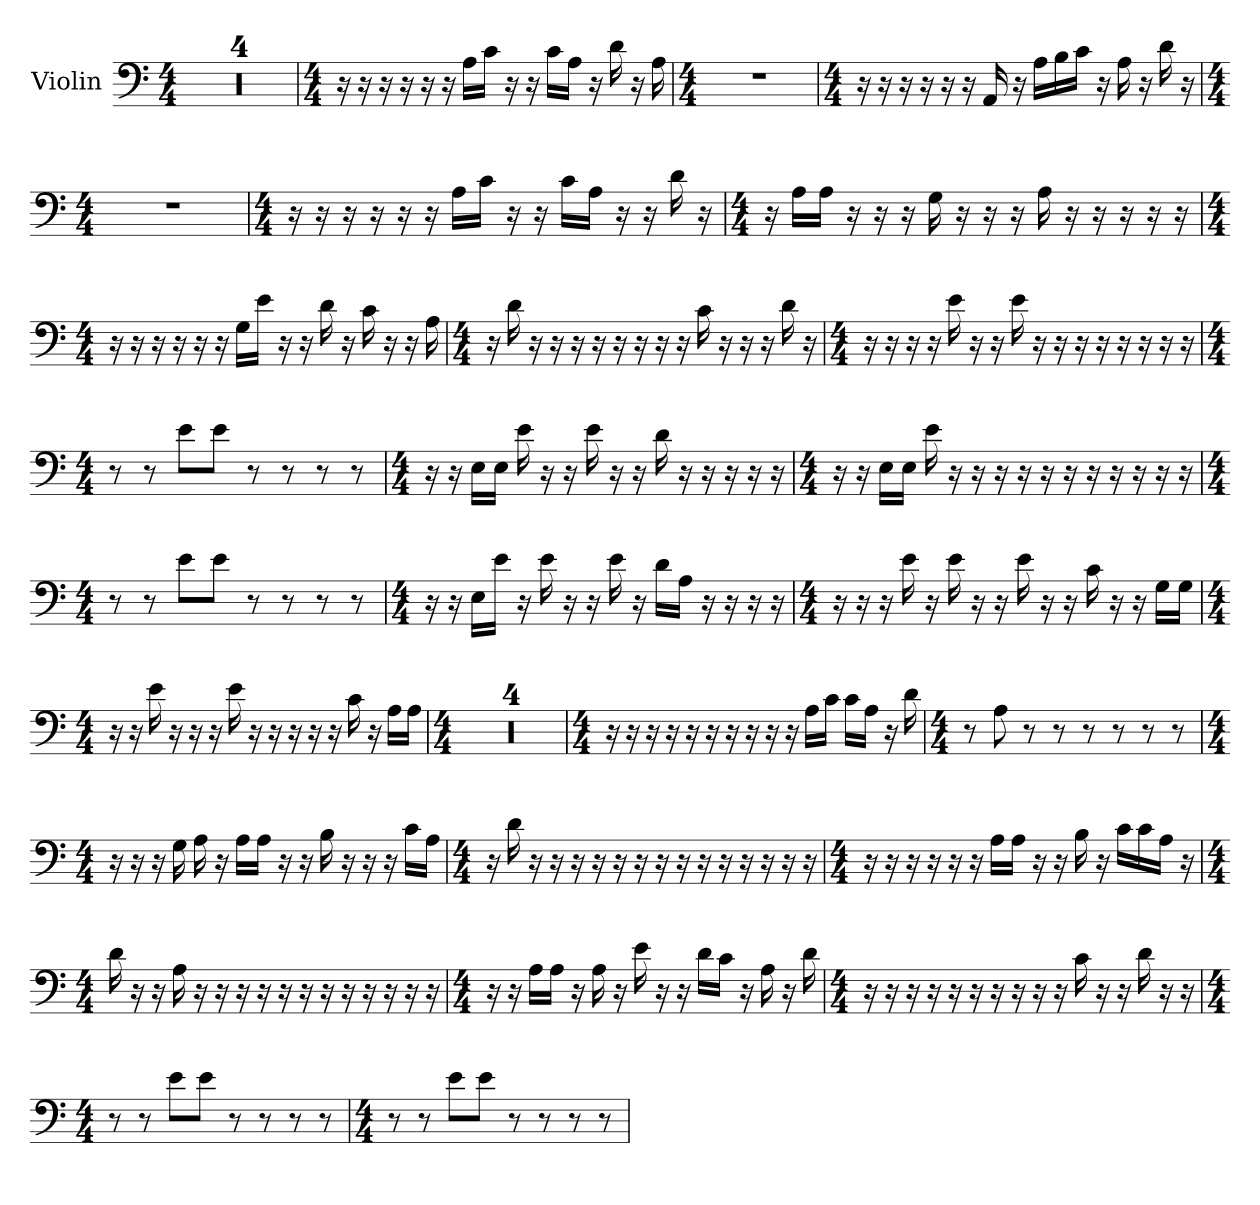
**kern
*part1
*staff1
*I"Violin
*I'Vln
*M4/4
=
1r
=
*M4/4
1r
=
*M4/4
1r
=
*M4/4
1r
=
*M4/4
16r
16r
16r
16r
16r
16r
16ALL
16cJJ
16r
16r
16cLL
16AJJ
16r
16d
16r
16A
=
*M4/4
1r
=
*M4/4
16r
16r
16r
16r
16r
16r
16AA
16r
16ALL
16B
16cJJ
16r
16A
16r
16d
16r
=
*M4/4
1r
=
*M4/4
16r
16r
16r
16r
16r
16r
16ALL
16cJJ
16r
16r
16cLL
16AJJ
16r
16r
16d
16r
=
*M4/4
16r
16ALL
16AJJ
16r
16r
16r
16G
16r
16r
16r
16A
16r
16r
16r
16r
16r
=
*M4/4
16r
16r
16r
16r
16r
16r
16GLL
16eJJ
16r
16r
16d
16r
16c
16r
16r
16A
=
*M4/4
16r
16d
16r
16r
16r
16r
16r
16r
16r
16r
16c
16r
16r
16r
16d
16r
=
*M4/4
16r
16r
16r
16r
16e
16r
16r
16e
16r
16r
16r
16r
16r
16r
16r
16r
=
*M4/4
8r
8r
8eL
8eJ
8r
8r
8r
8r
=
*M4/4
16r
16r
16ELL
16EJJ
16e
16r
16r
16e
16r
16r
16d
16r
16r
16r
16r
16r
=
*M4/4
16r
16r
16ELL
16EJJ
16e
16r
16r
16r
16r
16r
16r
16r
16r
16r
16r
16r
=
*M4/4
8r
8r
8eL
8eJ
8r
8r
8r
8r
=
*M4/4
16r
16r
16ELL
16eJJ
16r
16e
16r
16r
16e
16r
16dLL
16AJJ
16r
16r
16r
16r
=
*M4/4
16r
16r
16r
16e
16r
16e
16r
16r
16e
16r
16r
16c
16r
16r
16GLL
16GJJ
=
*M4/4
16r
16r
16e
16r
16r
16r
16e
16r
16r
16r
16r
16r
16c
16r
16ALL
16AJJ
=
*M4/4
1r
=
*M4/4
1r
=
*M4/4
1r
=
*M4/4
1r
=
*M4/4
16r
16r
16r
16r
16r
16r
16r
16r
16r
16r
16ALL
16cJJ
16cLL
16AJJ
16r
16d
=
*M4/4
8r
8A
8r
8r
8r
8r
8r
8r
=
*M4/4
16r
16r
16r
16G
16A
16r
16ALL
16AJJ
16r
16r
16B
16r
16r
16r
16cLL
16AJJ
=
*M4/4
16r
16d
16r
16r
16r
16r
16r
16r
16r
16r
16r
16r
16r
16r
16r
16r
=
*M4/4
16r
16r
16r
16r
16r
16r
16ALL
16AJJ
16r
16r
16B
16r
16cLL
16c
16AJJ
16r
=
*M4/4
16d
16r
16r
16A
16r
16r
16r
16r
16r
16r
16r
16r
16r
16r
16r
16r
=
*M4/4
16r
16r
16ALL
16AJJ
16r
16A
16r
16e
16r
16r
16dLL
16cJJ
16r
16A
16r
16d
=
*M4/4
16r
16r
16r
16r
16r
16r
16r
16r
16r
16r
16c
16r
16r
16d
16r
16r
=
*M4/4
8r
8r
8eL
8eJ
8r
8r
8r
8r
=
*M4/4
8r
8r
8eL
8eJ
8r
8r
8r
8r
=
*-
